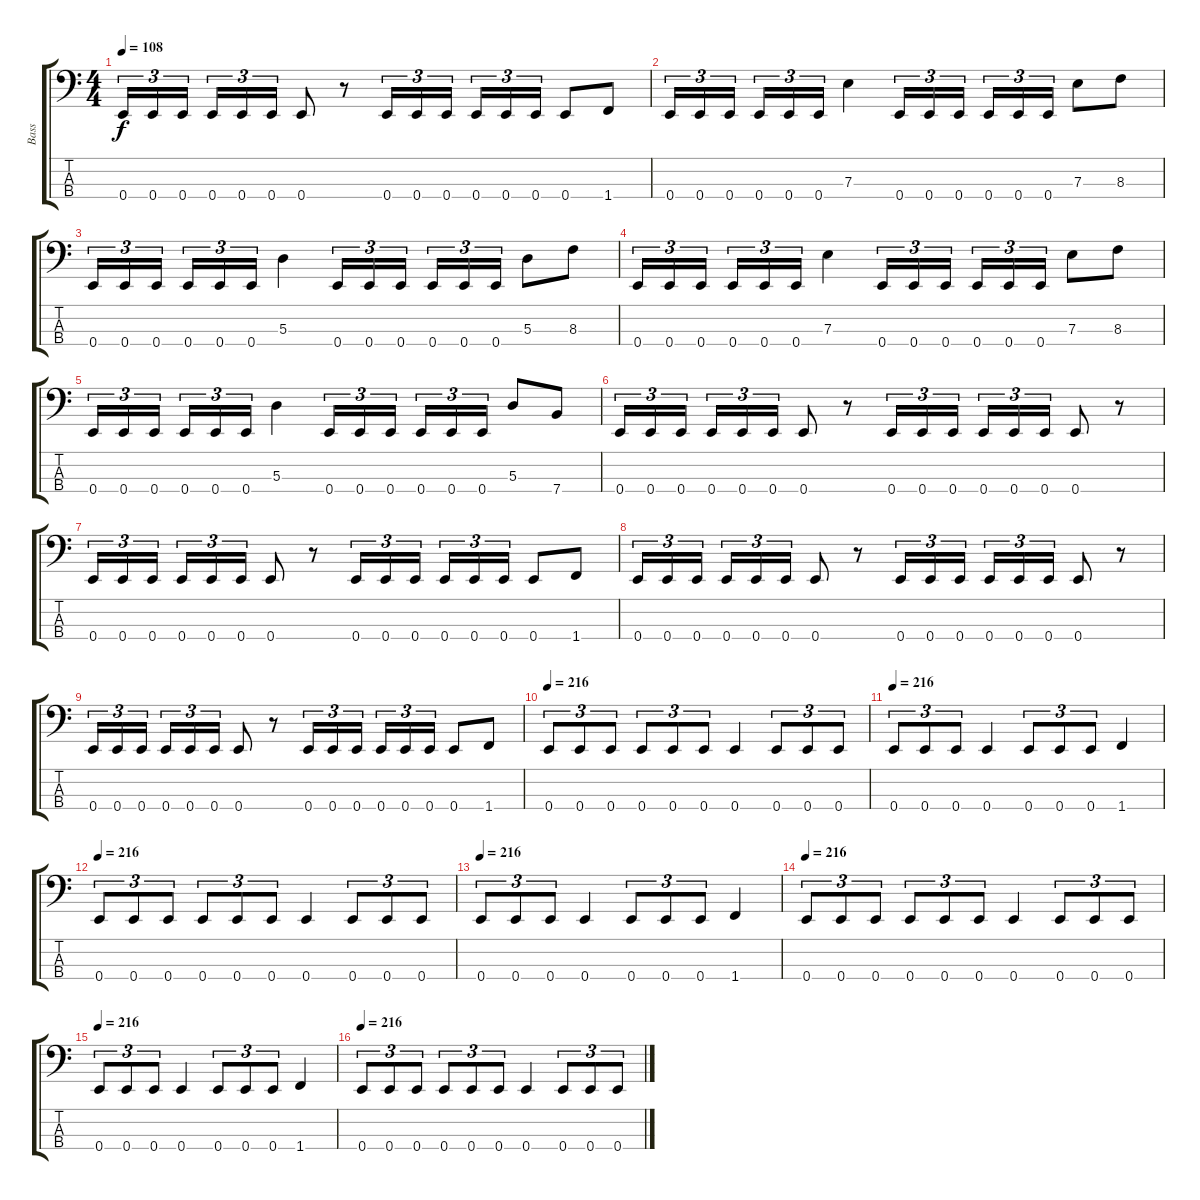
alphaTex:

\track ("Bass" "Bass") {instrument electricbasspick}
\staff {score tabs}
\tuning (G2 D2 A1 E1) {hide}
\ts (4 4)
\tempo 108
\clef f4
\ks c
0.4.16{tu (3 2) dy f} 0.4.16{tu (3 2)} 0.4.16{tu (3 2)} 0.4.16{tu (3 2)} 0.4.16{tu (3 2)} 0.4.16{tu (3 2)} 0.4.8 r.8 0.4.16{tu (3 2)} 0.4.16{tu (3 2)} 0.4.16{tu (3 2)} 0.4.16{tu (3 2)} 0.4.16{tu (3 2)} 0.4.16{tu (3 2)} 0.4.8 1.4.8 |
0.4.16{tu (3 2)} 0.4.16{tu (3 2)} 0.4.16{tu (3 2)} 0.4.16{tu (3 2)} 0.4.16{tu (3 2)} 0.4.16{tu (3 2)} 7.3.4 0.4.16{tu (3 2)} 0.4.16{tu (3 2)} 0.4.16{tu (3 2)} 0.4.16{tu (3 2)} 0.4.16{tu (3 2)} 0.4.16{tu (3 2)} 7.3.8 8.3.8 |
0.4.16{tu (3 2)} 0.4.16{tu (3 2)} 0.4.16{tu (3 2)} 0.4.16{tu (3 2)} 0.4.16{tu (3 2)} 0.4.16{tu (3 2)} 5.3.4 0.4.16{tu (3 2)} 0.4.16{tu (3 2)} 0.4.16{tu (3 2)} 0.4.16{tu (3 2)} 0.4.16{tu (3 2)} 0.4.16{tu (3 2)} 5.3.8 8.3.8 |
0.4.16{tu (3 2)} 0.4.16{tu (3 2)} 0.4.16{tu (3 2)} 0.4.16{tu (3 2)} 0.4.16{tu (3 2)} 0.4.16{tu (3 2)} 7.3.4 0.4.16{tu (3 2)} 0.4.16{tu (3 2)} 0.4.16{tu (3 2)} 0.4.16{tu (3 2)} 0.4.16{tu (3 2)} 0.4.16{tu (3 2)} 7.3.8 8.3.8 |
0.4.16{tu (3 2)} 0.4.16{tu (3 2)} 0.4.16{tu (3 2)} 0.4.16{tu (3 2)} 0.4.16{tu (3 2)} 0.4.16{tu (3 2)} 5.3.4 0.4.16{tu (3 2)} 0.4.16{tu (3 2)} 0.4.16{tu (3 2)} 0.4.16{tu (3 2)} 0.4.16{tu (3 2)} 0.4.16{tu (3 2)} 5.3.8 7.4.8 |
0.4.16{tu (3 2)} 0.4.16{tu (3 2)} 0.4.16{tu (3 2)} 0.4.16{tu (3 2)} 0.4.16{tu (3 2)} 0.4.16{tu (3 2)} 0.4.8 r.8 0.4.16{tu (3 2)} 0.4.16{tu (3 2)} 0.4.16{tu (3 2)} 0.4.16{tu (3 2)} 0.4.16{tu (3 2)} 0.4.16{tu (3 2)} 0.4.8 r.8 |
0.4.16{tu (3 2)} 0.4.16{tu (3 2)} 0.4.16{tu (3 2)} 0.4.16{tu (3 2)} 0.4.16{tu (3 2)} 0.4.16{tu (3 2)} 0.4.8 r.8 0.4.16{tu (3 2)} 0.4.16{tu (3 2)} 0.4.16{tu (3 2)} 0.4.16{tu (3 2)} 0.4.16{tu (3 2)} 0.4.16{tu (3 2)} 0.4.8 1.4.8 |
0.4.16{tu (3 2)} 0.4.16{tu (3 2)} 0.4.16{tu (3 2)} 0.4.16{tu (3 2)} 0.4.16{tu (3 2)} 0.4.16{tu (3 2)} 0.4.8 r.8 0.4.16{tu (3 2)} 0.4.16{tu (3 2)} 0.4.16{tu (3 2)} 0.4.16{tu (3 2)} 0.4.16{tu (3 2)} 0.4.16{tu (3 2)} 0.4.8 r.8 |
0.4.16{tu (3 2)} 0.4.16{tu (3 2)} 0.4.16{tu (3 2)} 0.4.16{tu (3 2)} 0.4.16{tu (3 2)} 0.4.16{tu (3 2)} 0.4.8 r.8 0.4.16{tu (3 2)} 0.4.16{tu (3 2)} 0.4.16{tu (3 2)} 0.4.16{tu (3 2)} 0.4.16{tu (3 2)} 0.4.16{tu (3 2)} 0.4.8 1.4.8 |
\tempo 216
0.4.8{tu (3 2)} 0.4.8{tu (3 2)} 0.4.8{tu (3 2)} 0.4.8{tu (3 2)} 0.4.8{tu (3 2)} 0.4.8{tu (3 2)} 0.4.4 0.4.8{tu (3 2)} 0.4.8{tu (3 2)} 0.4.8{tu (3 2)} |
\tempo 216
0.4.8{tu (3 2)} 0.4.8{tu (3 2)} 0.4.8{tu (3 2)} 0.4.4 0.4.8{tu (3 2)} 0.4.8{tu (3 2)} 0.4.8{tu (3 2)} 1.4.4 |
\tempo 216
0.4.8{tu (3 2)} 0.4.8{tu (3 2)} 0.4.8{tu (3 2)} 0.4.8{tu (3 2)} 0.4.8{tu (3 2)} 0.4.8{tu (3 2)} 0.4.4 0.4.8{tu (3 2)} 0.4.8{tu (3 2)} 0.4.8{tu (3 2)} |
\tempo 216
0.4.8{tu (3 2)} 0.4.8{tu (3 2)} 0.4.8{tu (3 2)} 0.4.4 0.4.8{tu (3 2)} 0.4.8{tu (3 2)} 0.4.8{tu (3 2)} 1.4.4 |
\tempo 216
0.4.8{tu (3 2)} 0.4.8{tu (3 2)} 0.4.8{tu (3 2)} 0.4.8{tu (3 2)} 0.4.8{tu (3 2)} 0.4.8{tu (3 2)} 0.4.4 0.4.8{tu (3 2)} 0.4.8{tu (3 2)} 0.4.8{tu (3 2)} |
\tempo 216
0.4.8{tu (3 2)} 0.4.8{tu (3 2)} 0.4.8{tu (3 2)} 0.4.4 0.4.8{tu (3 2)} 0.4.8{tu (3 2)} 0.4.8{tu (3 2)} 1.4.4 |
\tempo 216
0.4.8{tu (3 2)} 0.4.8{tu (3 2)} 0.4.8{tu (3 2)} 0.4.8{tu (3 2)} 0.4.8{tu (3 2)} 0.4.8{tu (3 2)} 0.4.4 0.4.8{tu (3 2)} 0.4.8{tu (3 2)} 0.4.8{tu (3 2)}
